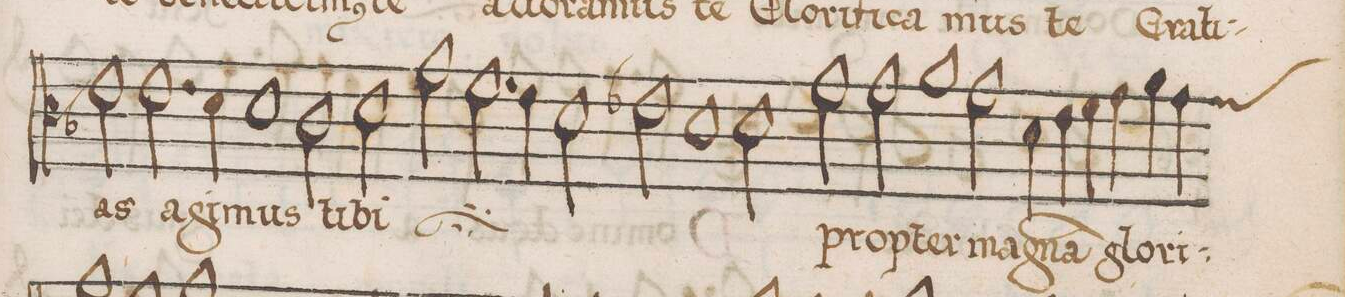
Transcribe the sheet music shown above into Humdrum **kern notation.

**kern	**text
*I"ALTVS	*
*clefC3	*
*k[b-]	*
*met(C)	*
*M2/1	*
2e\	-as
2.e\	a-
=20-	=20-
4d\	-gi-
1d\	-mus
2c\	ti-
=21-	=21-
2d\	-bi
*	*ij
2g\	a-
2.f\	.
4e\	-gi-
=22-	=22-
2d\	-mu
2e-X\	.
1d\	ti-
=23-	=23-
2d\	-bi
*	*Xij
2g\	prop-
2g\	-ter
1a\	.
=24-	=24-
2g\	ma-
4d\	-gna(m)
4eny\	.
4f\	glo-
4g\	.
=25-	=25-
4a\	-ri-
*custos:g	*
4g\	.
*-	*-
